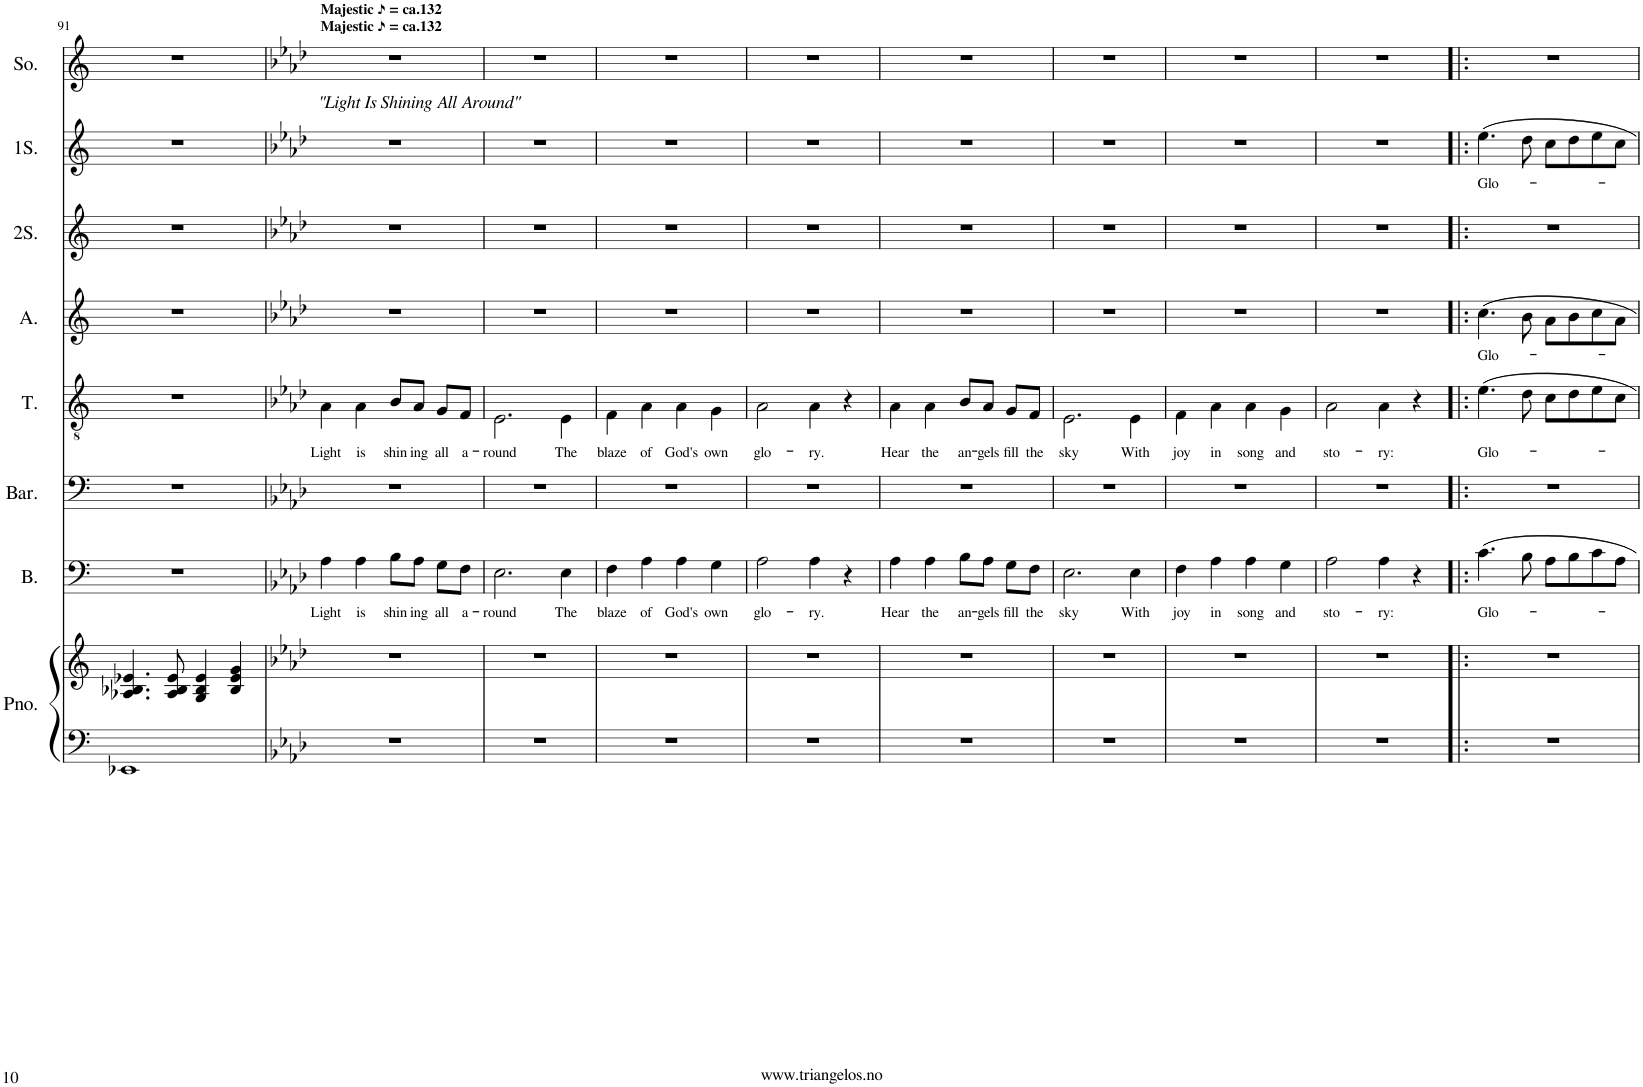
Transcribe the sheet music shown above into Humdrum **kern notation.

**kern	**kern	**kern	**text	**kern	**kern	**text	**kern	**text	**kern	**kern	**text	**kern
*part8	*part8	*part7	*part7	*part6	*part5	*part5	*part4	*part4	*part3	*part2	*part2	*part1
*staff9	*staff8	*staff7	*staff7	*staff6	*staff5	*staff5	*staff4	*staff4	*staff3	*staff2	*staff2	*staff1
*I"Piano	*	*I"Bass	*	*I"Baritone	*I"Tenor	*	*I"Alto	*	*I"2.Soprano	*I"1.Soprano	*	*I"Solo
*I'Pno.	*	*I'B.	*	*I'Bar.	*I'T.	*	*I'A.	*	*I'2S.	*I'1S.	*	*I'So.
!!LO:PB:g=z
*clefF4	*clefG2	*clefF4	*	*clefF4	*clefGv2	*	*clefG2	*	*clefG2	*clefG2	*	*clefG2
*k[]	*k[]	*k[]	*	*k[]	*k[]	*	*k[]	*	*k[]	*k[]	*	*k[]
*M4/4	*M4/4	*M4/4	*	*M4/4	*M4/4	*	*M4/4	*	*M4/4	*M4/4	*	*M4/4
=91	=91	=91	=91	=91	=91	=91	=91	=91	=91	=91	=91	=91
1EE-X	4.A-X/ 4.B-X/ 4.e-X/	1r	.	1r	1r	.	1r	.	1r	1r	.	1r
.	8A-/ 8B-/ 8e-/	.	.	.	.	.	.	.	.	.	.	.
.	4G/ 4B-/ 4e-/	.	.	.	.	.	.	.	.	.	.	.
.	4B-/ 4e-/ 4g/	.	.	.	.	.	.	.	.	.	.	.
=92	=92	=92	=92	=92	=92	=92	=92	=92	=92	=92	=92	=92
*k[b-e-a-d-]	*k[b-e-a-d-]	*k[b-e-a-d-]	*	*k[b-e-a-d-]	*k[b-e-a-d-]	*	*k[b-e-a-d-]	*	*k[b-e-a-d-]	*k[b-e-a-d-]	*	*k[b-e-a-d-]
!	!	!	!	!	!	!	!	!	!	!	!	!LO:TX:a:B:t=Majestic ♪ = ca.132
!	!	!	!	!	!	!	!	!	!	!	!	!LO:TX:a:B:t=Majestic ♪ = ca.132
!	!	!	!	!	!	!	!	!	!	!	!	!LO:TX:b:i:t="Light Is Shining All Around"
!	!	!	!LO:LY:b	!	!	!LO:LY:b	!	!	!	!	!	!
1r	1r	4A-\	Light	1r	4A-\	Light	1r	.	1r	1r	.	1r
!	!	!	!LO:LY:b	!	!	!LO:LY:b	!	!	!	!	!	!
.	.	4A-\	is	.	4A-\	is	.	.	.	.	.	.
!	!	!	!LO:LY:b	!	!	!LO:LY:b	!	!	!	!	!	!
.	.	8B-\L	shin-	.	8B-/L	shin-	.	.	.	.	.	.
!	!	!	!LO:LY:b	!	!	!LO:LY:b	!	!	!	!	!	!
.	.	8A-\J	-ing	.	8A-/J	-ing	.	.	.	.	.	.
!	!	!	!LO:LY:b	!	!	!LO:LY:b	!	!	!	!	!	!
.	.	8G\L	all	.	8G/L	all	.	.	.	.	.	.
!	!	!	!LO:LY:b	!	!	!LO:LY:b	!	!	!	!	!	!
.	.	8F\J	a-	.	8F/J	a-	.	.	.	.	.	.
=93	=93	=93	=93	=93	=93	=93	=93	=93	=93	=93	=93	=93
!	!	!	!LO:LY:b	!	!	!LO:LY:b	!	!	!	!	!	!
1r	1r	2.E-\	-round	1r	2.E-\	-round	1r	.	1r	1r	.	1r
!	!	!	!LO:LY:b	!	!	!LO:LY:b	!	!	!	!	!	!
.	.	4E-\	The	.	4E-\	The	.	.	.	.	.	.
=94	=94	=94	=94	=94	=94	=94	=94	=94	=94	=94	=94	=94
!	!	!	!LO:LY:b	!	!	!LO:LY:b	!	!	!	!	!	!
1r	1r	4F\	blaze	1r	4F\	blaze	1r	.	1r	1r	.	1r
!	!	!	!LO:LY:b	!	!	!LO:LY:b	!	!	!	!	!	!
.	.	4A-\	of	.	4A-\	of	.	.	.	.	.	.
!	!	!	!LO:LY:b	!	!	!LO:LY:b	!	!	!	!	!	!
.	.	4A-\	God's	.	4A-\	God's	.	.	.	.	.	.
!	!	!	!LO:LY:b	!	!	!LO:LY:b	!	!	!	!	!	!
.	.	4G\	own	.	4G\	own	.	.	.	.	.	.
=95	=95	=95	=95	=95	=95	=95	=95	=95	=95	=95	=95	=95
!	!	!	!LO:LY:b	!	!	!LO:LY:b	!	!	!	!	!	!
1r	1r	2A-\	glo-	1r	2A-\	glo-	1r	.	1r	1r	.	1r
!	!	!	!LO:LY:b	!	!	!LO:LY:b	!	!	!	!	!	!
.	.	4A-\	-ry.	.	4A-\	-ry.	.	.	.	.	.	.
.	.	4r	.	.	4r	.	.	.	.	.	.	.
=96	=96	=96	=96	=96	=96	=96	=96	=96	=96	=96	=96	=96
!	!	!	!LO:LY:b	!	!	!LO:LY:b	!	!	!	!	!	!
1r	1r	4A-\	Hear	1r	4A-\	Hear	1r	.	1r	1r	.	1r
!	!	!	!LO:LY:b	!	!	!LO:LY:b	!	!	!	!	!	!
.	.	4A-\	the	.	4A-\	the	.	.	.	.	.	.
!	!	!	!LO:LY:b	!	!	!LO:LY:b	!	!	!	!	!	!
.	.	8B-\L	an-	.	8B-/L	an-	.	.	.	.	.	.
!	!	!	!LO:LY:b	!	!	!LO:LY:b	!	!	!	!	!	!
.	.	8A-\J	-gels	.	8A-/J	-gels	.	.	.	.	.	.
!	!	!	!LO:LY:b	!	!	!LO:LY:b	!	!	!	!	!	!
.	.	8G\L	fill	.	8G/L	fill	.	.	.	.	.	.
!	!	!	!LO:LY:b	!	!	!LO:LY:b	!	!	!	!	!	!
.	.	8F\J	the	.	8F/J	the	.	.	.	.	.	.
=97	=97	=97	=97	=97	=97	=97	=97	=97	=97	=97	=97	=97
!	!	!	!LO:LY:b	!	!	!LO:LY:b	!	!	!	!	!	!
1r	1r	2.E-\	sky	1r	2.E-\	sky	1r	.	1r	1r	.	1r
!	!	!	!LO:LY:b	!	!	!LO:LY:b	!	!	!	!	!	!
.	.	4E-\	With	.	4E-\	With	.	.	.	.	.	.
=98	=98	=98	=98	=98	=98	=98	=98	=98	=98	=98	=98	=98
!	!	!	!LO:LY:b	!	!	!LO:LY:b	!	!	!	!	!	!
1r	1r	4F\	joy	1r	4F\	joy	1r	.	1r	1r	.	1r
!	!	!	!LO:LY:b	!	!	!LO:LY:b	!	!	!	!	!	!
.	.	4A-\	in	.	4A-\	in	.	.	.	.	.	.
!	!	!	!LO:LY:b	!	!	!LO:LY:b	!	!	!	!	!	!
.	.	4A-\	song	.	4A-\	song	.	.	.	.	.	.
!	!	!	!LO:LY:b	!	!	!LO:LY:b	!	!	!	!	!	!
.	.	4G\	and	.	4G\	and	.	.	.	.	.	.
=99	=99	=99	=99	=99	=99	=99	=99	=99	=99	=99	=99	=99
!	!	!	!LO:LY:b	!	!	!LO:LY:b	!	!	!	!	!	!
1r	1r	2A-\	sto-	1r	2A-\	sto-	1r	.	1r	1r	.	1r
!	!	!	!LO:LY:b	!	!	!LO:LY:b	!	!	!	!	!	!
.	.	4A-\	-ry:	.	4A-\	-ry:	.	.	.	.	.	.
.	.	4r	.	.	4r	.	.	.	.	.	.	.
=100!|:	=100!|:	=100!|:	=100!|:	=100!|:	=100!|:	=100!|:	=100!|:	=100!|:	=100!|:	=100!|:	=100!|:	=100!|:
!	!	!	!LO:LY:b	!	!	!LO:LY:b	!	!LO:LY:b	!	!	!LO:LY:b	!
1r	1r	4.c\	Glo-	1r	4.e-\	Glo-	4.cc\	Glo-	1r	4.ee-\	Glo-	1r
.	.	8B-\	.	.	8d-\	.	8b-\	.	.	8dd-\	.	.
.	.	8A-\L	.	.	8c\L	.	8a-\L	.	.	8cc\L	.	.
.	.	8B-\	.	.	8d-\	.	8b-\	.	.	8dd-\	.	.
.	.	8c\	.	.	8e-\	.	8cc\	.	.	8ee-\	.	.
.	.	8A-\J	.	.	8c\J	.	8a-\J	.	.	8cc\J	.	.
=	=	=	=	=	=	=	=	=	=	=	=	=
*-	*-	*-	*-	*-	*-	*-	*-	*-	*-	*-	*-	*-
